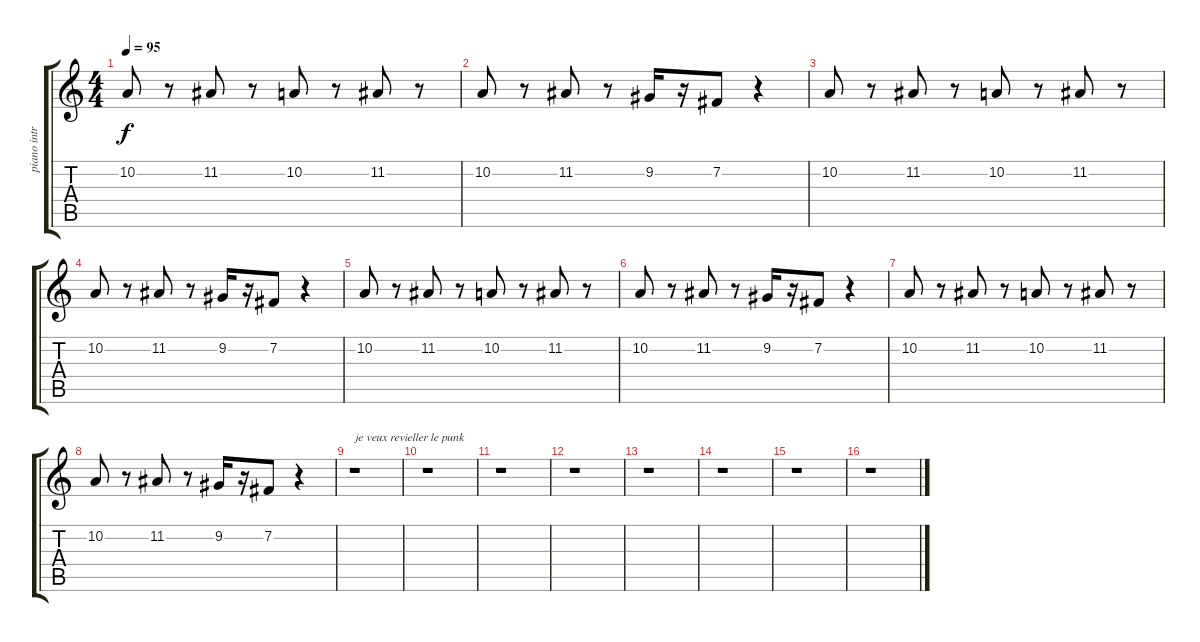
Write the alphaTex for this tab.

\track ("piano intro" "piano intr") {instrument electricgrandpiano}
\staff {score tabs}
\tuning (E4 B3 G3 D3 A2 E2) {hide}
\ts (4 4)
\tempo 95
\clef g2
\ks c
10.2.8{dy f instrument electricgrandpiano} r.8 11.2.8 r.8 10.2.8 r.8 11.2.8 r.8 |
10.2.8 r.8 11.2.8 r.8 9.2.16 r.16 7.2.8 r.4 |
10.2.8 r.8 11.2.8 r.8 10.2.8 r.8 11.2.8 r.8 |
10.2.8 r.8 11.2.8 r.8 9.2.16 r.16 7.2.8 r.4 |
10.2.8 r.8 11.2.8 r.8 10.2.8 r.8 11.2.8 r.8 |
10.2.8 r.8 11.2.8 r.8 9.2.16 r.16 7.2.8 r.4 |
10.2.8 r.8 11.2.8 r.8 10.2.8 r.8 11.2.8 r.8 |
10.2.8 r.8 11.2.8 r.8 9.2.16 r.16 7.2.8 r.4 |
r.1{txt "je veux revieller le punk"} |
r.1 |
r.1 |
r.1 |
r.1 |
r.1 |
r.1 |
r.1
